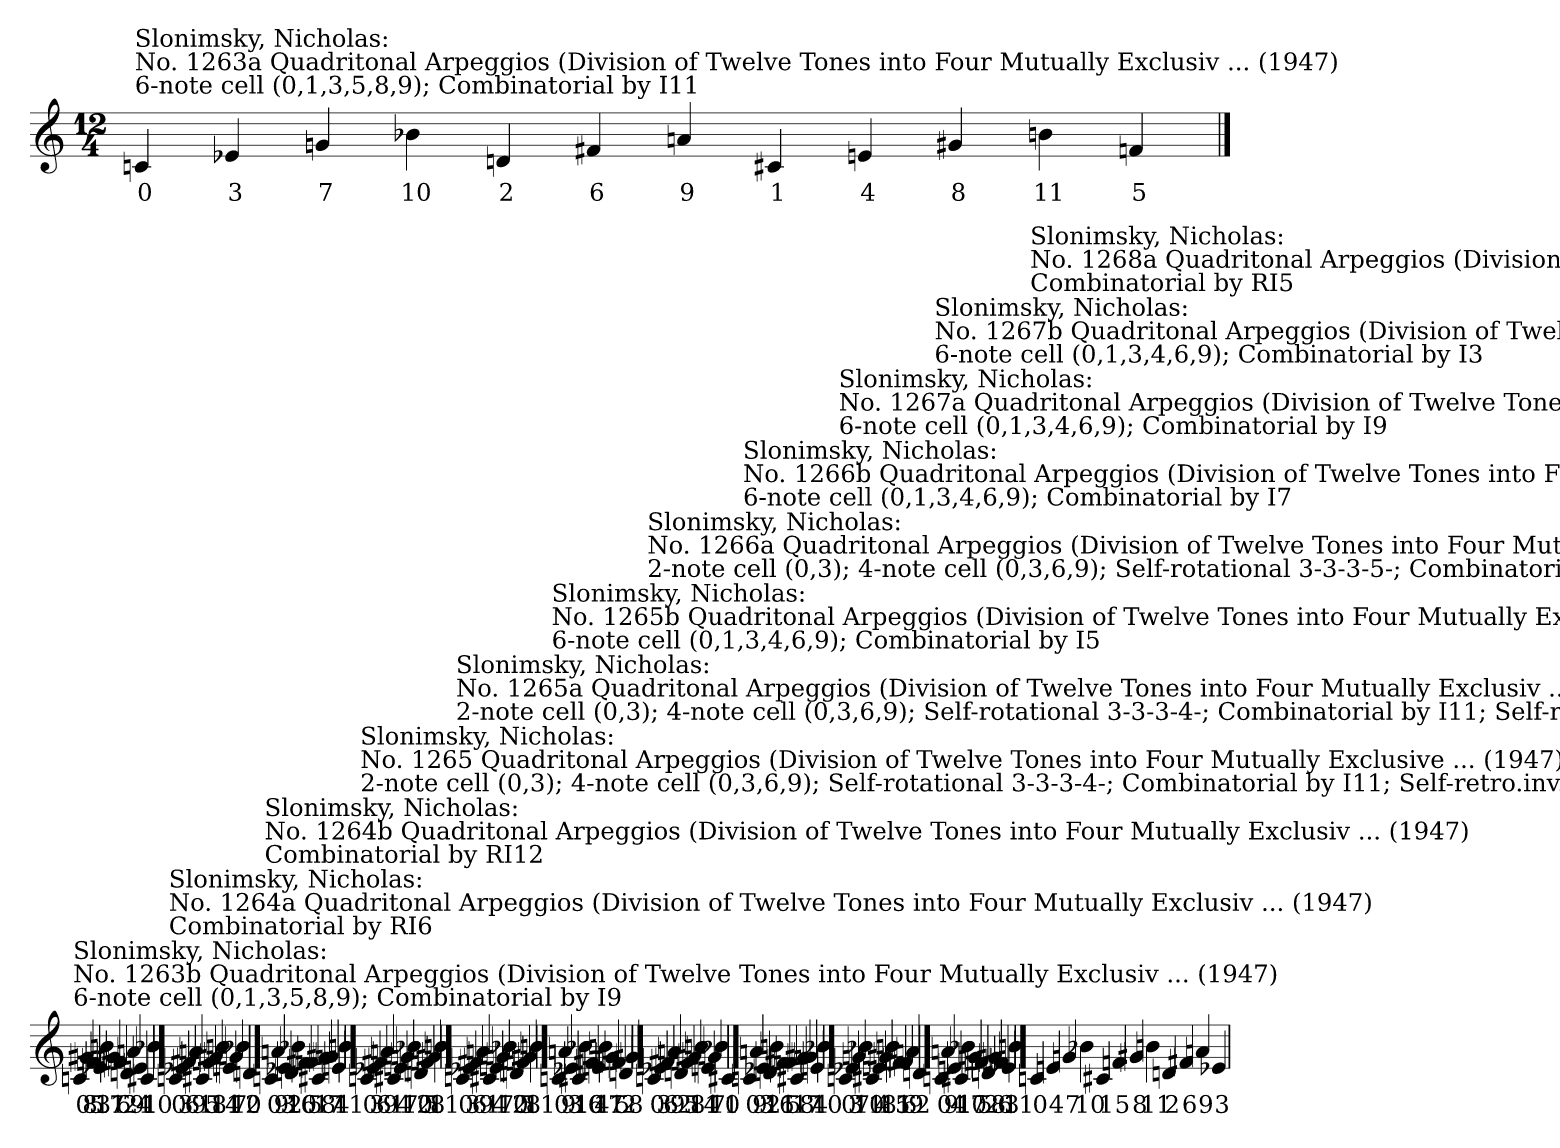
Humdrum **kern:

**kern	**text
*part1	*part1
*staff1	*staff1
!!LO:LB:g=z
*M12/4	*
==1213	==1213
!LO:TX:t=Slonimsky, Nicholas&colon; \nNo. 1263a Quadritonal Arpeggios (Division of Twelve Tones into Four Mutually Exclusiv ... (1947)\n6-note cell (0,1,3,5,8,9); Combinatorial by I11	!
4cn	0
4e-X	3
4gn	7
4b-X	10
4dn	2
4f#X	6
4an	9
4c#X	1
4en	4
4g#X	8
4bn	11
4fn	5
!!LO:LB:g=z
==1214	==1214
!LO:TX:t=Slonimsky, Nicholas&colon; \nNo. 1263b Quadritonal Arpeggios (Division of Twelve Tones into Four Mutually Exclusiv ... (1947)\n6-note cell (0,1,3,5,8,9); Combinatorial by I9	!
4cn	0
4g#X	8
4fn	5
4e-X	3
4bn	11
4gn	7
4f#X	6
4dn	2
4an	9
4en	4
4c#X	1
4b-X	10
!!LO:LB:g=z
==1215	==1215
!LO:TX:t=Slonimsky, Nicholas&colon; \nNo. 1264a Quadritonal Arpeggios (Division of Twelve Tones into Four Mutually Exclusiv ... (1947)\nCombinatorial by RI6	!
4cn	0
4e-X	3
4f#X	6
4an	9
4c#X	1
4fn	5
4g#X	8
4bn	11
4en	4
4gn	7
4b-X	10
4dn	2
!!LO:LB:g=z
==1216	==1216
!LO:TX:t=Slonimsky, Nicholas&colon; \nNo. 1264b Quadritonal Arpeggios (Division of Twelve Tones into Four Mutually Exclusiv ... (1947)\nCombinatorial by RI12	!
4cn	0
4an	9
4e-X	3
4dn	2
4b-X	10
4f#X	6
4fn	5
4c#X	1
4g#X	8
4gn	7
4en	4
4bn	11
!!LO:LB:g=z
==1217	==1217
!LO:TX:t=Slonimsky, Nicholas&colon; \nNo. 1265 Quadritonal Arpeggios (Division of Twelve Tones into Four Mutually Exclusive ... (1947)\n2-note cell (0,3); 4-note cell (0,3,6,9); Self-rotational 3-3-3-4-; Combinatorial by I11; Self-retro.inv.	!
4cn	0
4e-X	3
4f#X	6
4an	9
4c#X	1
4en	4
4gn	7
4b-X	10
4dn	2
4fn	5
4g#X	8
4bn	11
!!LO:LB:g=z
==1218	==1218
!LO:TX:t=Slonimsky, Nicholas&colon; \nNo. 1265a Quadritonal Arpeggios (Division of Twelve Tones into Four Mutually Exclusiv ... (1947)\n2-note cell (0,3); 4-note cell (0,3,6,9); Self-rotational 3-3-3-4-; Combinatorial by I11; Self-retro.inv.	!
4cn	0
4e-X	3
4f#X	6
4an	9
4c#X	1
4en	4
4gn	7
4b-X	10
4dn	2
4fn	5
4g#X	8
4bn	11
!!LO:LB:g=z
==1219	==1219
!LO:TX:t=Slonimsky, Nicholas&colon; \nNo. 1265b Quadritonal Arpeggios (Division of Twelve Tones into Four Mutually Exclusiv ... (1947)\n6-note cell (0,1,3,4,6,9); Combinatorial by I5	!
4cn	0
4an	9
4e-X	3
4c#X	1
4b-X	10
4f#X	6
4en	4
4bn	11
4gn	7
4fn	5
4dn	2
4g#X	8
!!LO:LB:g=z
==1220	==1220
!LO:TX:t=Slonimsky, Nicholas&colon; \nNo. 1266a Quadritonal Arpeggios (Division of Twelve Tones into Four Mutually Exclusiv ... (1947)\n2-note cell (0,3); 4-note cell (0,3,6,9); Self-rotational 3-3-3-5-; Combinatorial by I1; Self-retro.inv.	!
4cn	0
4e-X	3
4f#X	6
4an	9
4dn	2
4fn	5
4g#X	8
4bn	11
4en	4
4gn	7
4b-X	10
4c#X	1
!!LO:LB:g=z
==1221	==1221
!LO:TX:t=Slonimsky, Nicholas&colon; \nNo. 1266b Quadritonal Arpeggios (Division of Twelve Tones into Four Mutually Exclusiv ... (1947)\n6-note cell (0,1,3,4,6,9); Combinatorial by I7	!
4cn	0
4an	9
4e-X	3
4dn	2
4bn	11
4f#X	6
4fn	5
4c#X	1
4g#X	8
4gn	7
4en	4
4b-X	10
!!LO:LB:g=z
==1222	==1222
!LO:TX:t=Slonimsky, Nicholas&colon; \nNo. 1267a Quadritonal Arpeggios (Division of Twelve Tones into Four Mutually Exclusiv ... (1947)\n6-note cell (0,1,3,4,6,9); Combinatorial by I9	!
4cn	0
4e-X	3
4gn	7
4b-X	10
4c#X	1
4en	4
4g#X	8
4bn	11
4fn	5
4f#X	6
4an	9
4dn	2
!!LO:LB:g=z
==1223	==1223
!LO:TX:t=Slonimsky, Nicholas&colon; \nNo. 1267b Quadritonal Arpeggios (Division of Twelve Tones into Four Mutually Exclusiv ... (1947)\n6-note cell (0,1,3,4,6,9); Combinatorial by I3	!
4cn	0
4an	9
4en	4
4c#X	1
4b-X	10
4gn	7
4fn	5
4dn	2
4g#X	8
4f#X	6
4e-X	3
4bn	11
!!LO:LB:g=z
==1224	==1224
!LO:TX:t=Slonimsky, Nicholas&colon; \nNo. 1268a Quadritonal Arpeggios (Division of Twelve Tones into Four Mutually Exclusiv ... (1947)\nCombinatorial by RI5	!
4cn	0
4en	4
4gn	7
4b-X	10
4c#X	1
4fn	5
4g#X	8
4bn	11
4dn	2
4f#X	6
4an	9
4e-X	3
=	=
*-	*-
